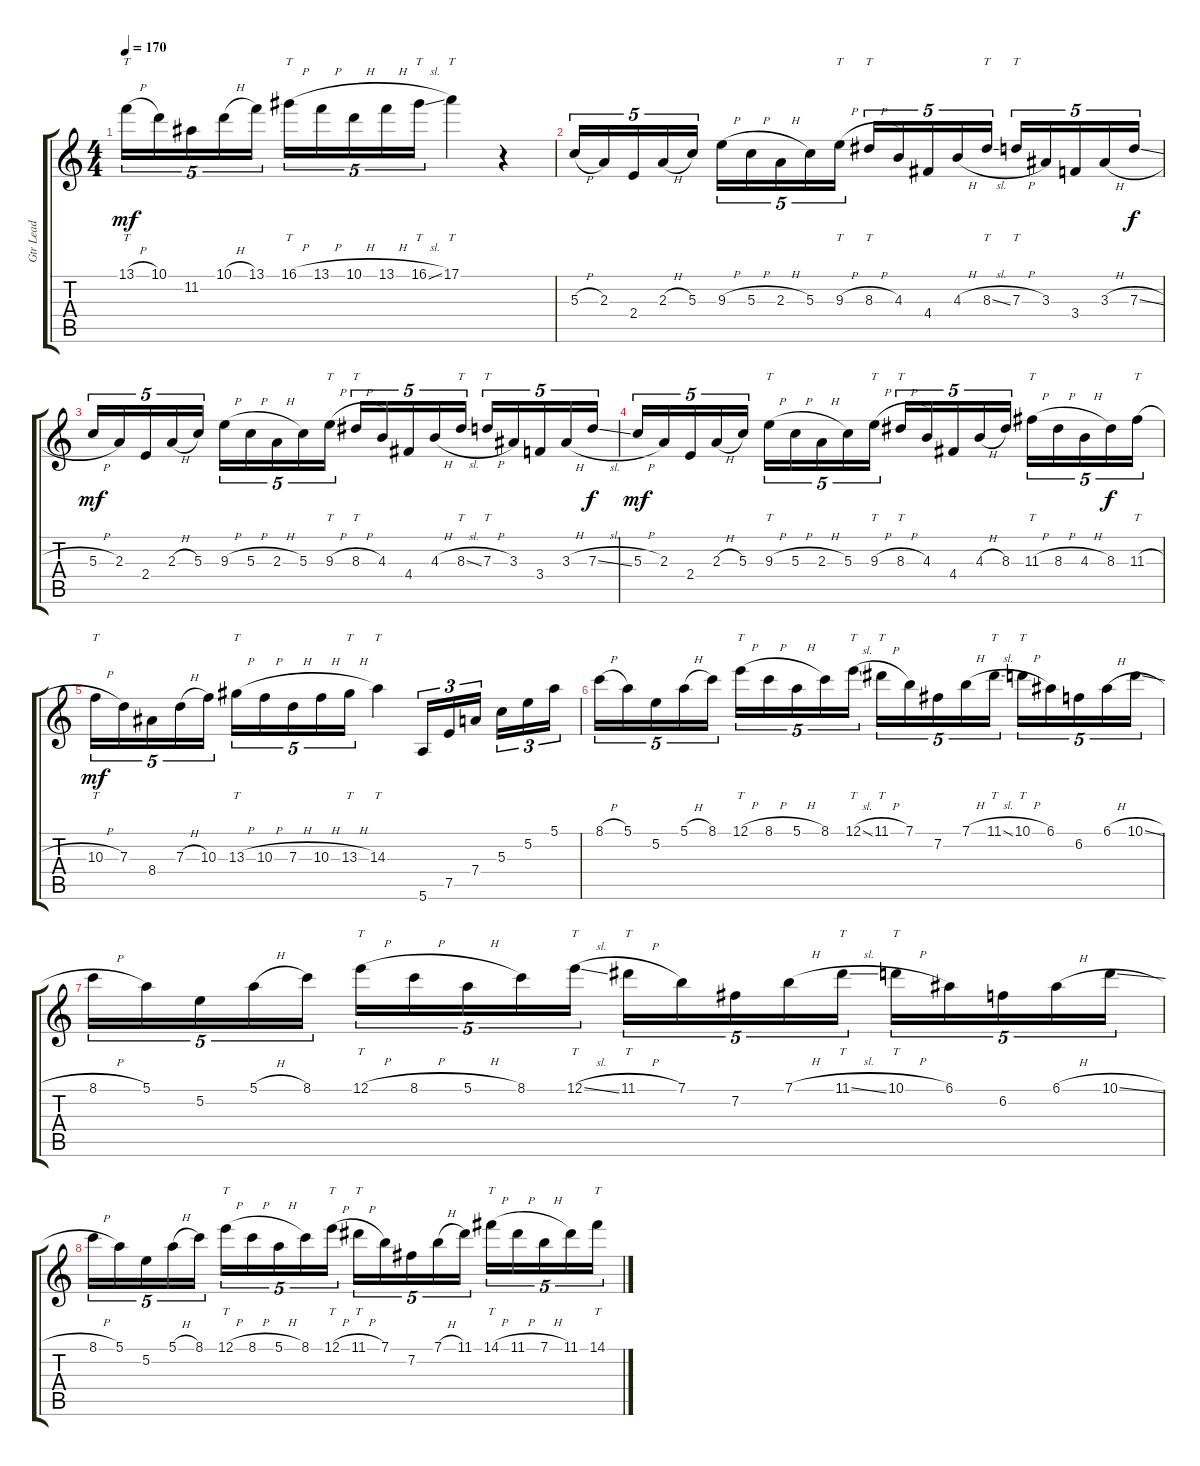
\track ("Gtr Lead" "Gtr Lead") {instrument overdrivenguitar}
\staff {score tabs}
\tuning (E4 B3 G3 D3 A2 E2) {hide}
\ts (4 4)
\tempo 170
\clef g2
\ks c
13.1{h}.16{tt tu (5 4) dy mf} 10.1.16{tu (5 4)} 11.2.16{tu (5 4)} 10.1{h}.16{tu (5 4)} 13.1.16{tu (5 4)} 16.1{h}.16{tt tu (5 4)} 13.1{h}.16{tu (5 4)} 10.1{h}.16{tu (5 4)} 13.1{h}.16{tu (5 4)} 16.1{sl}.16{tt tu (5 4)} 17.1.4{tt} r.4 |
5.3{h}.16{tu (5 4)} 2.3.16{tu (5 4)} 2.4.16{tu (5 4)} 2.3{h}.16{tu (5 4)} 5.3.16{tu (5 4)} 9.3{h}.16{tu (5 4)} 5.3{h}.16{tu (5 4)} 2.3{h}.16{tu (5 4)} 5.3.16{tu (5 4)} 9.3{h}.16{tt tu (5 4)} 8.3{h}.16{tt tu (5 4)} 4.3.16{tu (5 4)} 4.4.16{tu (5 4)} 4.3{h}.16{tu (5 4)} 8.3{sl}.16{tt tu (5 4)} 7.3{h}.16{tt tu (5 4)} 3.3.16{tu (5 4)} 3.4.16{tu (5 4)} 3.3{h}.16{tu (5 4)} 7.3{sl}.16{tu (5 4) dy f} |
5.3{h}.16{tu (5 4) dy mf} 2.3.16{tu (5 4)} 2.4.16{tu (5 4)} 2.3{h}.16{tu (5 4)} 5.3.16{tu (5 4)} 9.3{h}.16{tu (5 4)} 5.3{h}.16{tu (5 4)} 2.3{h}.16{tu (5 4)} 5.3.16{tu (5 4)} 9.3{h}.16{tt tu (5 4)} 8.3{h}.16{tt tu (5 4)} 4.3.16{tu (5 4)} 4.4.16{tu (5 4)} 4.3{h}.16{tu (5 4)} 8.3{sl}.16{tt tu (5 4)} 7.3{h}.16{tt tu (5 4)} 3.3.16{tu (5 4)} 3.4.16{tu (5 4)} 3.3{h}.16{tu (5 4)} 7.3{sl}.16{tu (5 4) dy f} |
5.3{h}.16{tu (5 4) dy mf} 2.3.16{tu (5 4)} 2.4.16{tu (5 4)} 2.3{h}.16{tu (5 4)} 5.3.16{tu (5 4)} 9.3{h}.16{tt tu (5 4)} 5.3{h}.16{tu (5 4)} 2.3{h}.16{tu (5 4)} 5.3.16{tu (5 4)} 9.3{h}.16{tt tu (5 4)} 8.3{h}.16{tt tu (5 4)} 4.3.16{tu (5 4)} 4.4.16{tu (5 4)} 4.3{h}.16{tu (5 4)} 8.3.16{tu (5 4)} 11.3{h}.16{tt tu (5 4)} 8.3{h}.16{tu (5 4)} 4.3{h}.16{tu (5 4)} 8.3.16{tu (5 4) dy f} 11.3{h}.16{tt tu (5 4)} |
10.3{h}.16{tt tu (5 4) dy mf} 7.3.16{tu (5 4)} 8.4.16{tu (5 4)} 7.3{h}.16{tu (5 4)} 10.3.16{tu (5 4)} 13.3{h}.16{tt tu (5 4)} 10.3{h}.16{tu (5 4)} 7.3{h}.16{tu (5 4)} 10.3{h}.16{tu (5 4)} 13.3{h}.16{tt tu (5 4)} 14.3.4{tt} 5.6.16{tu (3 2)} 7.5.16{tu (3 2)} 7.4.16{tu (3 2)} 5.3.16{tu (3 2)} 5.2.16{tu (3 2)} 5.1.16{tu (3 2)} |
8.1{h}.16{tu (5 4)} 5.1.16{tu (5 4)} 5.2.16{tu (5 4)} 5.1{h}.16{tu (5 4)} 8.1.16{tu (5 4)} 12.1{h}.16{tt tu (5 4)} 8.1{h}.16{tu (5 4)} 5.1{h}.16{tu (5 4)} 8.1.16{tu (5 4)} 12.1{sl}.16{tt tu (5 4)} 11.1{h}.16{tt tu (5 4)} 7.1.16{tu (5 4)} 7.2.16{tu (5 4)} 7.1{h}.16{tu (5 4)} 11.1{sl}.16{tt tu (5 4)} 10.1{h}.16{tt tu (5 4)} 6.1.16{tu (5 4)} 6.2.16{tu (5 4)} 6.1{h}.16{tu (5 4)} 10.1{sl}.16{tu (5 4)} |
8.1{h}.16{tu (5 4)} 5.1.16{tu (5 4)} 5.2.16{tu (5 4)} 5.1{h}.16{tu (5 4)} 8.1.16{tu (5 4)} 12.1{h}.16{tt tu (5 4)} 8.1{h}.16{tu (5 4)} 5.1{h}.16{tu (5 4)} 8.1.16{tu (5 4)} 12.1{sl}.16{tt tu (5 4)} 11.1{h}.16{tt tu (5 4)} 7.1.16{tu (5 4)} 7.2.16{tu (5 4)} 7.1{h}.16{tu (5 4)} 11.1{sl}.16{tt tu (5 4)} 10.1{h}.16{tt tu (5 4)} 6.1.16{tu (5 4)} 6.2.16{tu (5 4)} 6.1{h}.16{tu (5 4)} 10.1{sl}.16{tu (5 4)} |
8.1{h}.16{tu (5 4)} 5.1.16{tu (5 4)} 5.2.16{tu (5 4)} 5.1{h}.16{tu (5 4)} 8.1.16{tu (5 4)} 12.1{h}.16{tt tu (5 4)} 8.1{h}.16{tu (5 4)} 5.1{h}.16{tu (5 4)} 8.1.16{tu (5 4)} 12.1{h}.16{tt tu (5 4)} 11.1{h}.16{tt tu (5 4)} 7.1.16{tu (5 4)} 7.2.16{tu (5 4)} 7.1{h}.16{tu (5 4)} 11.1.16{tu (5 4)} 14.1{h}.16{tt tu (5 4)} 11.1{h}.16{tu (5 4)} 7.1{h}.16{tu (5 4)} 11.1.16{tu (5 4)} 14.1{h}.16{tt tu (5 4)}
